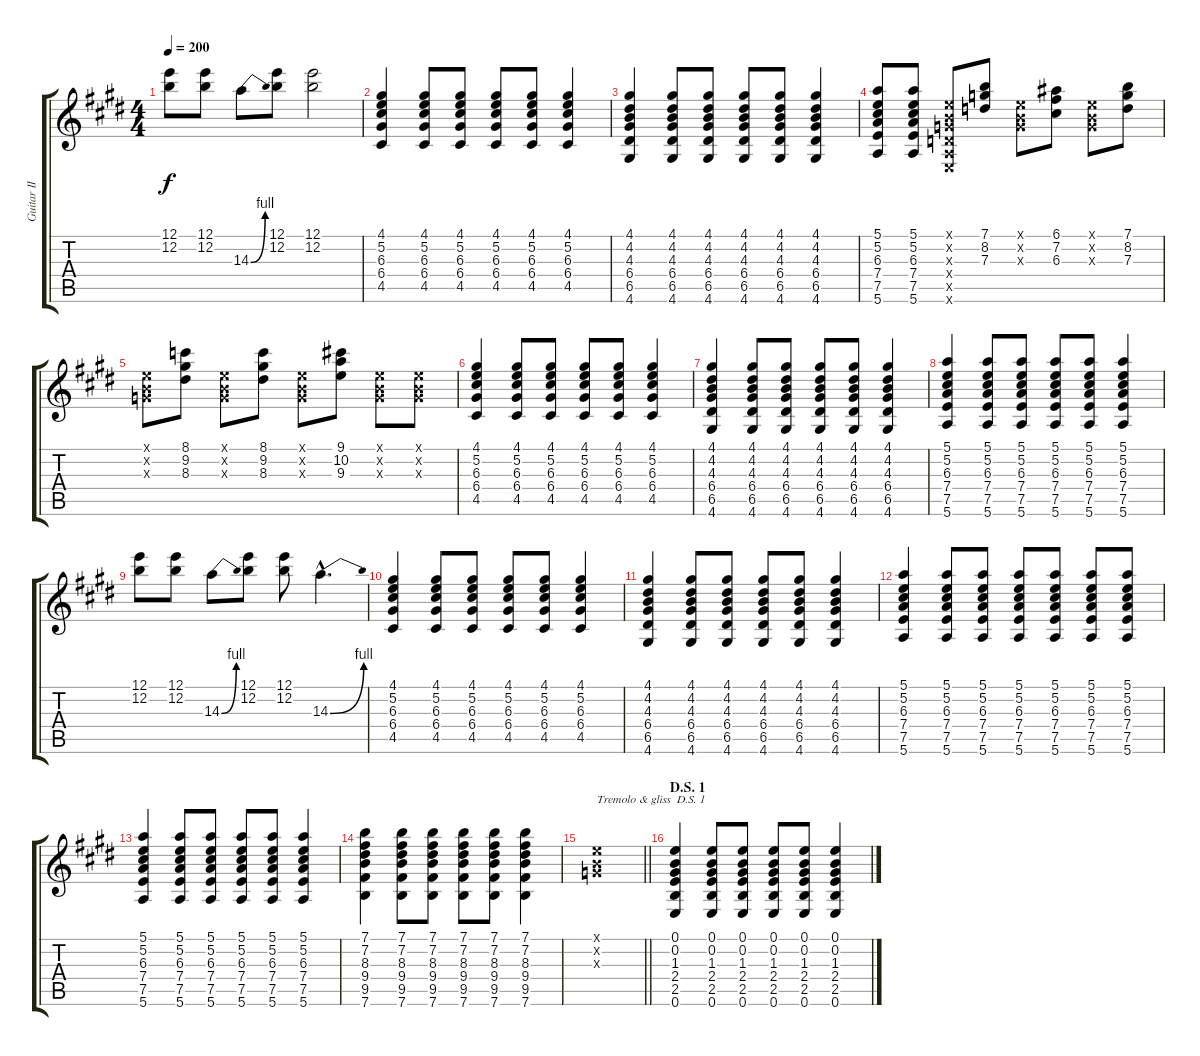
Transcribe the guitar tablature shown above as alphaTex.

\track ("Guitar II" "Guitar II") {instrument distortionguitar}
\staff {score tabs}
\tuning (E4 B3 G3 D3 A2 E2) {hide}
\ts (4 4)
\tempo 200
\clef g2
\ks e
(12.1 12.2).8{dy f volume 16} (12.1 12.2).8 14.3{be (bend 0 0 60 4)}.8 (12.1 12.2).8 (12.1 12.2).2 |
(4.1 5.2 6.3 6.4 4.5).4{volume 10} (4.1 5.2 6.3 6.4 4.5).8 (4.1 5.2 6.3 6.4 4.5).8 (4.1 5.2 6.3 6.4 4.5).8 (4.1 5.2 6.3 6.4 4.5).8 (4.1 5.2 6.3 6.4 4.5).4 |
(4.1 4.2 4.3 6.4 6.5 4.6).4 (4.1 4.2 4.3 6.4 6.5 4.6).8 (4.1 4.2 4.3 6.4 6.5 4.6).8 (4.1 4.2 4.3 6.4 6.5 4.6).8 (4.1 4.2 4.3 6.4 6.5 4.6).8 (4.1 4.2 4.3 6.4 6.5 4.6).4 |
(5.1 5.2 6.3 7.4 7.5 5.6).8 (5.1 5.2 6.3 7.4 7.5 5.6).8 (0.1{x} 0.2{x} 0.3{x} 0.4{x} 0.5{x} 0.6{x}).8 (7.1 8.2 7.3).8 (0.1{x} 0.2{x} 0.3{x}).8 (6.1 7.2 6.3).8 (0.1{x} 0.2{x} 0.3{x}).8 (7.1 8.2 7.3).8 |
(0.1{x} 0.2{x} 0.3{x}).8 (8.1 9.2 8.3).8 (0.1{x} 0.2{x} 0.3{x}).8 (8.1 9.2 8.3).8 (0.1{x} 0.2{x} 0.3{x}).8 (9.1 10.2 9.3).8 (0.1{x} 0.2{x} 0.3{x}).8 (0.1{x} 0.2{x} 0.3{x}).8 |
(4.1 5.2 6.3 6.4 4.5).4 (4.1 5.2 6.3 6.4 4.5).8 (4.1 5.2 6.3 6.4 4.5).8 (4.1 5.2 6.3 6.4 4.5).8 (4.1 5.2 6.3 6.4 4.5).8 (4.1 5.2 6.3 6.4 4.5).4 |
(4.1 4.2 4.3 6.4 6.5 4.6).4 (4.1 4.2 4.3 6.4 6.5 4.6).8 (4.1 4.2 4.3 6.4 6.5 4.6).8 (4.1 4.2 4.3 6.4 6.5 4.6).8 (4.1 4.2 4.3 6.4 6.5 4.6).8 (4.1 4.2 4.3 6.4 6.5 4.6).4 |
(5.1 5.2 6.3 7.4 7.5 5.6).4 (5.1 5.2 6.3 7.4 7.5 5.6).8 (5.1 5.2 6.3 7.4 7.5 5.6).8 (5.1 5.2 6.3 7.4 7.5 5.6).8 (5.1 5.2 6.3 7.4 7.5 5.6).8 (5.1 5.2 6.3 7.4 7.5 5.6).4 |
(12.1 12.2).8{volume 16} (12.1 12.2).8 14.3{be (bend 0 0 60 4)}.8 (12.1 12.2).8 (12.1 12.2).8 14.3{be (bend 0 0 60 4) hac}.4{d} |
(4.1 5.2 6.3 6.4 4.5).4{volume 10} (4.1 5.2 6.3 6.4 4.5).8 (4.1 5.2 6.3 6.4 4.5).8 (4.1 5.2 6.3 6.4 4.5).8 (4.1 5.2 6.3 6.4 4.5).8 (4.1 5.2 6.3 6.4 4.5).4 |
(4.1 4.2 4.3 6.4 6.5 4.6).4 (4.1 4.2 4.3 6.4 6.5 4.6).8 (4.1 4.2 4.3 6.4 6.5 4.6).8 (4.1 4.2 4.3 6.4 6.5 4.6).8 (4.1 4.2 4.3 6.4 6.5 4.6).8 (4.1 4.2 4.3 6.4 6.5 4.6).4 |
(5.1 5.2 6.3 7.4 7.5 5.6).4 (5.1 5.2 6.3 7.4 7.5 5.6).8 (5.1 5.2 6.3 7.4 7.5 5.6).8 (5.1 5.2 6.3 7.4 7.5 5.6).8 (5.1 5.2 6.3 7.4 7.5 5.6).8 (5.1 5.2 6.3 7.4 7.5 5.6).8 (5.1 5.2 6.3 7.4 7.5 5.6).8 |
(5.1 5.2 6.3 7.4 7.5 5.6).4 (5.1 5.2 6.3 7.4 7.5 5.6).8 (5.1 5.2 6.3 7.4 7.5 5.6).8 (5.1 5.2 6.3 7.4 7.5 5.6).8 (5.1 5.2 6.3 7.4 7.5 5.6).8 (5.1 5.2 6.3 7.4 7.5 5.6).4 |
(7.1 7.2 8.3 9.4 9.5 7.6).4 (7.1 7.2 8.3 9.4 9.5 7.6).8 (7.1 7.2 8.3 9.4 9.5 7.6).8 (7.1 7.2 8.3 9.4 9.5 7.6).8 (7.1 7.2 8.3 9.4 9.5 7.6).8 (7.1 7.2 8.3 9.4 9.5 7.6).4 |
\barLineRight lightlight
(0.1{x} 0.2{x} 0.3{x}).1{txt "Tremolo & gliss  D.S. 1"} |
\section ("" "D.S. 1")
(0.1 0.2 1.3 2.4 2.5 0.6).4 (0.1 0.2 1.3 2.4 2.5 0.6).8 (0.1 0.2 1.3 2.4 2.5 0.6).8 (0.1 0.2 1.3 2.4 2.5 0.6).8 (0.1 0.2 1.3 2.4 2.5 0.6).8 (0.1 0.2 1.3 2.4 2.5 0.6).4
